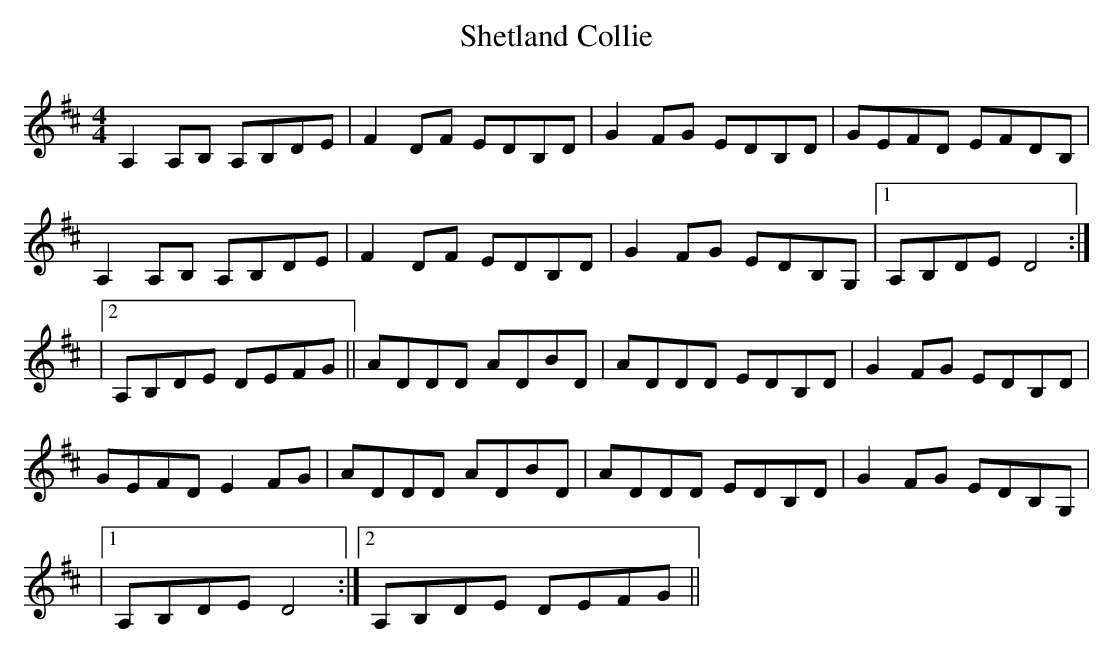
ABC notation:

X:1
T: Shetland Collie
M: 4/4
L: 1/8
K: D
A,2 A,B, A,B,DE |F2 DF EDB,D |G2 FG EDB,D |GEFD EFDB, |
A,2 A,B, A,B,DE |F2 DF EDB,D |G2 FG EDB,G, |1 A,B,DE D4 :|
|2 A,B,DE DEFG ||ADDD ADBD | ADDD EDB,D |G2 FG EDB,D |
GEFD E2 FG|ADDD ADBD|ADDD EDB,D|G2 FG EDB,G,|
|1 A,B,DE D4 :|2 A,B,DE DEFG ||
